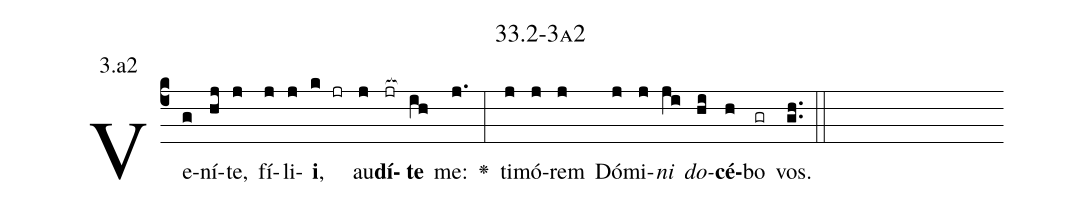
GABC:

name: 33.2-3a2;
annotation: 3.a2;
%%
(c4)Ve(g)ní(hj)te,(j) fí(j)li(j)<b>i</b>,(k jr) au(j)<b>dí</b>(jr[ocb:1{])<b>te</b>(ih[ocb:0}]) me:(j.) <v>\greheightstar</v>(:) ti(j)mó(j)rem(j) Dó(j)mi(j)<i>ni</i>(ji) <i>do</i>(hi)<b>cé</b>(h)bo(gr) vos.(gh..) (::)


%E(j) u(j) o(ji) u(hi) a(h) e.(gh..) (::)
